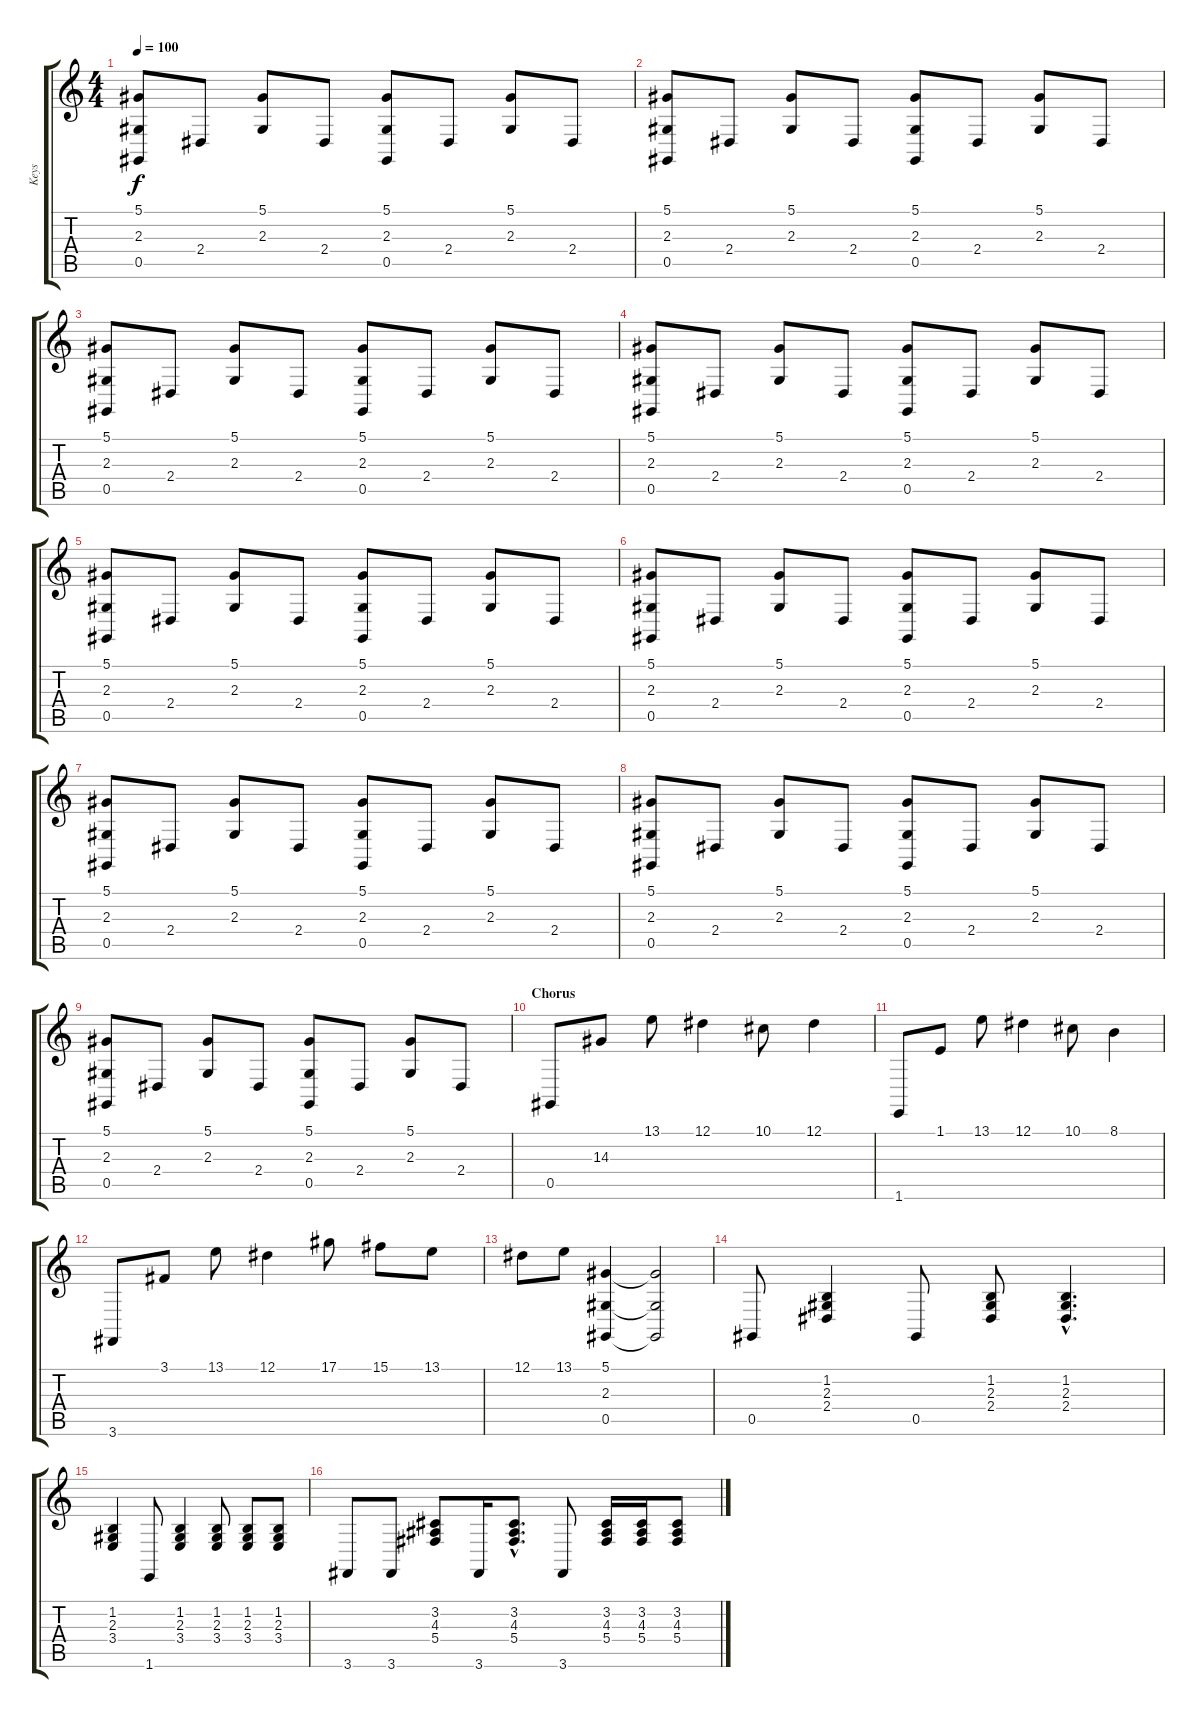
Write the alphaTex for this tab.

\track ("Keys" "Keys") {instrument electricgrandpiano}
\staff {score tabs}
\tuning (Eb4 Bb3 Gb3 Db3 Ab2 Eb2) {hide}
\ts (4 4)
\tempo 100
\clef g2
\ks c
(5.1 2.3 0.5).8{dy f instrument brightacousticpiano} 2.4.8 (5.1 2.3).8 2.4.8 (5.1 2.3 0.5).8 2.4.8 (5.1 2.3).8 2.4.8 |
(5.1 2.3 0.5).8{instrument brightacousticpiano} 2.4.8 (5.1 2.3).8 2.4.8 (5.1 2.3 0.5).8 2.4.8 (5.1 2.3).8 2.4.8 |
(5.1 2.3 0.5).8{instrument brightacousticpiano} 2.4.8 (5.1 2.3).8 2.4.8 (5.1 2.3 0.5).8 2.4.8 (5.1 2.3).8 2.4.8 |
(5.1 2.3 0.5).8{instrument brightacousticpiano} 2.4.8 (5.1 2.3).8 2.4.8 (5.1 2.3 0.5).8 2.4.8 (5.1 2.3).8 2.4.8 |
(5.1 2.3 0.5).8{instrument brightacousticpiano} 2.4.8 (5.1 2.3).8 2.4.8 (5.1 2.3 0.5).8 2.4.8 (5.1 2.3).8 2.4.8 |
(5.1 2.3 0.5).8{instrument brightacousticpiano} 2.4.8 (5.1 2.3).8 2.4.8 (5.1 2.3 0.5).8 2.4.8 (5.1 2.3).8 2.4.8 |
(5.1 2.3 0.5).8{instrument brightacousticpiano} 2.4.8 (5.1 2.3).8 2.4.8 (5.1 2.3 0.5).8 2.4.8 (5.1 2.3).8 2.4.8 |
(5.1 2.3 0.5).8{instrument brightacousticpiano} 2.4.8 (5.1 2.3).8 2.4.8 (5.1 2.3 0.5).8 2.4.8 (5.1 2.3).8 2.4.8 |
(5.1 2.3 0.5).8{instrument brightacousticpiano} 2.4.8 (5.1 2.3).8 2.4.8 (5.1 2.3 0.5).8 2.4.8 (5.1 2.3).8 2.4.8 |
\section ("" "Chorus")
0.5.8 14.3.8 13.1.8 12.1.4 10.1.8 12.1.4 |
1.6.8 1.1.8 13.1.8 12.1.4 10.1.8 8.1.4 |
3.6.8 3.1.8 13.1.8 12.1.4 17.1.8 15.1.8 13.1.8 |
12.1.8 13.1.8 (5.1 2.3 0.5).4 (5.1{t} 2.3{t} 0.5{t}).2 |
0.5.8 (1.2 2.3 2.4).4 0.5.8 (1.2 2.3 2.4).8 (1.2{hac} 2.3{hac} 2.4{hac}).4{d} |
(1.2 2.3 3.4).4 1.6.8 (1.2 2.3 3.4).4 (1.2 2.3 3.4).8 (1.2 2.3 3.4).8 (1.2 2.3 3.4).8 |
3.6.8 3.6.8 (3.2 4.3 5.4).8 3.6.16 (3.2{hac} 4.3{hac} 5.4{hac}).8{d} 3.6.8 (3.2 4.3 5.4).16 (3.2 4.3 5.4).16 (3.2 4.3 5.4).8
